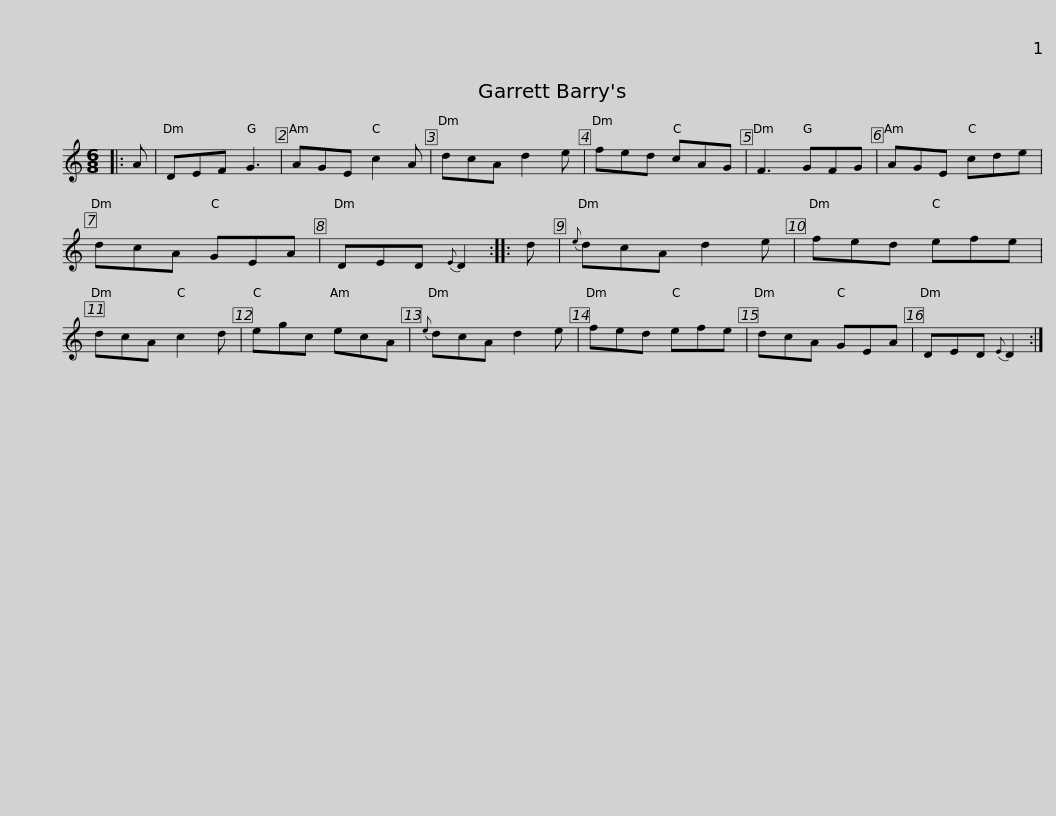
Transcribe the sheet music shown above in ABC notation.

X:1
L:1/8
M:6/8
I:linebreak $
K:C
V:1 treble
V:1
|: A | DEF G3 | AGE c2 A | dcA d2 e | fed cAG |$ %5
 F3 GFG | AGE cde | dcA GEA | DED{E} D2 ::$ d | %10
{e} dcA d2 e | fed efe | dcA c2 d | egc ecA |${e} dcA d2 e | %15
 fed efe | dcA GEA | DED{E} D2 :| %18
